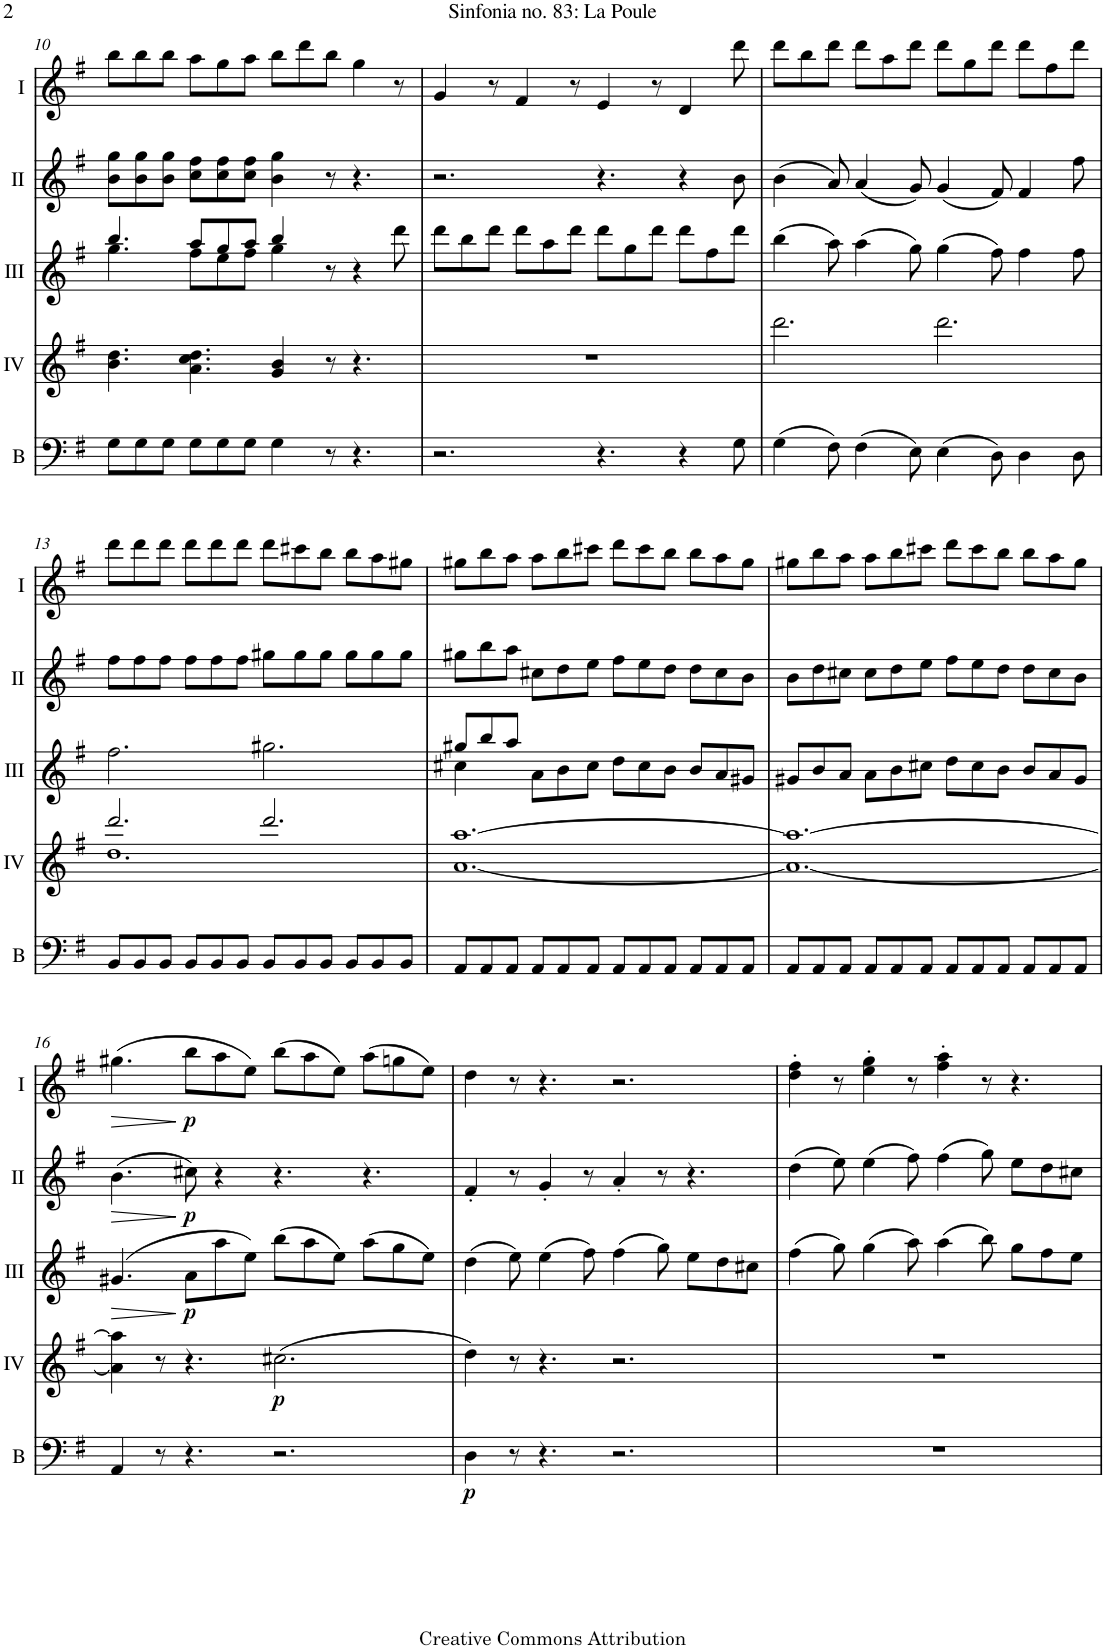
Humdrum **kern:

**kern	**dynam	**kern	**dynam	**kern	**dynam	**kern	**dynam	**kern	**dynam
*part5	*part5	*part4	*part4	*part3	*part3	*part2	*part2	*part1	*part1
*staff5	*staff5	*staff4	*staff4	*staff3	*staff3	*staff2	*staff2	*staff1	*staff1
*I"Bass	*	*I"Acc. 4	*	*I"Acc. 3	*	*I"Acc. 2	*	*I"Acc. 1	*
*I'B	*	*	*	*	*	*	*	*	*
!!LO:PB:g=z
*clefF4	*	*clefG2	*	*clefG2	*	*clefG2	*	*clefG2	*
*Trd7c12	*	*Trd7c12	*	*	*	*	*	*	*
*k[f#]	*	*k[f#]	*	*k[f#]	*	*k[f#]	*	*k[f#]	*
*M12/8	*	*M12/8	*	*M12/8	*	*M12/8	*	*M12/8	*
=10	=10	=10	=10	=10	=10	=10	=10	=10	=10
*	*	*	*	*^	*	*	*	*	*
8G\L	.	4.b\ 4.dd\	.	4.bb/	4.gg\	.	8b\ 8gg\L	.	8bb\L	.
8G\	.	.	.	.	.	.	8b\ 8gg\	.	8bb\	.
8G\J	.	.	.	.	.	.	8b\ 8gg\J	.	8bb\J	.
8G\L	.	4.a\ 4.cc\ 4.dd\	.	8aa/L	8ff#\L	.	8cc\ 8ff#\L	.	8aa\L	.
8G\	.	.	.	8gg/	8ee\	.	8cc\ 8ff#\	.	8gg\	.
8G\J	.	.	.	8aa/J	8ff#\J	.	8cc\ 8ff#\J	.	8aa\J	.
4G\	.	4g/ 4b/	.	4bb/	4gg\	.	4b\ 4gg\	.	8bb\L	.
.	.	.	.	.	.	.	.	.	8ddd\	.
8r	.	8r	.	8r	8ryy	.	8r	.	8bb\J	.
4.r	.	4.r	.	4r	4ryy	.	4.r	.	4gg\	.
.	.	.	.	8ddd\	8ryy	.	.	.	8r	.
*	*	*	*	*v	*v	*	*	*	*	*
=11	=11	=11	=11	=11	=11	=11	=11	=11	=11
2.r	.	1.r	.	8ddd\L	.	2.r	.	4g/	.
.	.	.	.	8bb\	.	.	.	.	.
.	.	.	.	8ddd\J	.	.	.	8r	.
.	.	.	.	8ddd\L	.	.	.	4f#/	.
.	.	.	.	8aa\	.	.	.	.	.
.	.	.	.	8ddd\J	.	.	.	8r	.
4.r	.	.	.	8ddd\L	.	4.r	.	4e/	.
.	.	.	.	8gg\	.	.	.	.	.
.	.	.	.	8ddd\J	.	.	.	8r	.
4r	.	.	.	8ddd\L	.	4r	.	4d/	.
.	.	.	.	8ff#\	.	.	.	.	.
8G\	.	.	.	8ddd\J	.	8b\	.	8ddd\	.
=12	=12	=12	=12	=12	=12	=12	=12	=12	=12
(4G\	.	2.ddd\	.	(4bb\	.	(4b\	.	8ddd\L	.
.	.	.	.	.	.	.	.	8bb\	.
8F#\)	.	.	.	8aa\)	.	8a/)	.	8ddd\J	.
(4F#\	.	.	.	(4aa\	.	(4a/	.	8ddd\L	.
.	.	.	.	.	.	.	.	8aa\	.
8E\)	.	.	.	8gg\)	.	8g/)	.	8ddd\J	.
(4E\	.	2.ddd\	.	(4gg\	.	(4g/	.	8ddd\L	.
.	.	.	.	.	.	.	.	8gg\	.
8D\)	.	.	.	8ff#\)	.	8f#/)	.	8ddd\J	.
4D\	.	.	.	4ff#\	.	4f#/	.	8ddd\L	.
.	.	.	.	.	.	.	.	8ff#\	.
8D\	.	.	.	8ff#\	.	8ff#\	.	8ddd\J	.
!!LO:LB:g=z
=13	=13	=13	=13	=13	=13	=13	=13	=13	=13
*	*	*^	*	*	*	*	*	*	*
8BB/L	.	2.ddd/	1.dd	.	2.ff#\	.	8ff#\L	.	8ddd\L	.
8BB/	.	.	.	.	.	.	8ff#\	.	8ddd\	.
8BB/J	.	.	.	.	.	.	8ff#\J	.	8ddd\J	.
8BB/L	.	.	.	.	.	.	8ff#\L	.	8ddd\L	.
8BB/	.	.	.	.	.	.	8ff#\	.	8ddd\	.
8BB/J	.	.	.	.	.	.	8ff#\J	.	8ddd\J	.
8BB/L	.	2.ddd/	.	.	2.gg#X\	.	8gg#X\L	.	8ddd\L	.
8BB/	.	.	.	.	.	.	8gg#\	.	8ccc#X\	.
8BB/J	.	.	.	.	.	.	8gg#\J	.	8bb\J	.
8BB/L	.	.	.	.	.	.	8gg#\L	.	8bb\L	.
8BB/	.	.	.	.	.	.	8gg#\	.	8aa\	.
8BB/J	.	.	.	.	.	.	8gg#\J	.	8gg#X\J	.
*	*	*v	*v	*	*	*	*	*	*	*
=14	=14	=14	=14	=14	=14	=14	=14	=14	=14
*	*	*	*	*^	*	*	*	*	*
8AA/L	.	[1.a [1.aa	.	8gg#X/L	4cc#X\	.	8gg#X\L	.	8gg#X\L	.
8AA/	.	.	.	8bb/	.	.	8bb\	.	8bb\	.
8AA/J	.	.	.	8aa/J	8ryy	.	8aa\J	.	8aa\J	.
8AA/L	.	.	.	8a\L	4ryy	.	8cc#X\L	.	8aa\L	.
8AA/	.	.	.	8b\	.	.	8dd\	.	8bb\	.
8AA/J	.	.	.	8cc#\J	8ryy	.	8ee\J	.	8ccc#X\J	.
8AA/L	.	.	.	8dd\L	4ryy	.	8ff#\L	.	8ddd\L	.
8AA/	.	.	.	8cc#\	.	.	8ee\	.	8ccc#\	.
8AA/J	.	.	.	8b\J	8ryy	.	8dd\J	.	8bb\J	.
8AA/L	.	.	.	8b/L	4ryy	.	8dd\L	.	8bb\L	.
8AA/	.	.	.	8a/	.	.	8cc#\	.	8aa\	.
8AA/J	.	.	.	8g#X/J	8ryy	.	8b\J	.	8gg#\J	.
*	*	*	*	*v	*v	*	*	*	*	*
=15	=15	=15	=15	=15	=15	=15	=15	=15	=15
8AA/L	.	1.a_ 1.aa_	.	8g#X/L	.	8b\L	.	8gg#X\L	.
8AA/	.	.	.	8b/	.	8dd\	.	8bb\	.
8AA/J	.	.	.	8a/J	.	8cc#X\J	.	8aa\J	.
8AA/L	.	.	.	8a\L	.	8cc#\L	.	8aa\L	.
8AA/	.	.	.	8b\	.	8dd\	.	8bb\	.
8AA/J	.	.	.	8cc#X\J	.	8ee\J	.	8ccc#X\J	.
8AA/L	.	.	.	8dd\L	.	8ff#\L	.	8ddd\L	.
8AA/	.	.	.	8cc#\	.	8ee\	.	8ccc#\	.
8AA/J	.	.	.	8b\J	.	8dd\J	.	8bb\J	.
8AA/L	.	.	.	8b/L	.	8dd\L	.	8bb\L	.
8AA/	.	.	.	8a/	.	8cc#\	.	8aa\	.
8AA/J	.	.	.	8g#/J	.	8b\J	.	8gg#\J	.
!!LO:LB:g=z
=16	=16	=16	=16	=16	=16	=16	=16	=16	=16
!	!	!	!	!	!LO:HP:b	!	!LO:HP:b	!	!LO:HP:b
4AA/	.	4a\] 4aa\]	.	(4.g#X/	>	(4.b\	>	(4.gg#X\	>
8r	.	8r	.	.	.	.	.	.	.
!	!	!	!	!	!LO:DY:n=1:b	!	!LO:DY:n=1:b	!	!LO:DY:n=1:b
4.r	.	4.r	.	8a\L	] p	8cc#X\)	] p	8bb\L	] p
.	.	.	.	8aa\	.	4r	.	8aa\	.
.	.	.	.	8ee\J)	.	.	.	8ee\J)	.
!	!	!	!LO:DY:b	!	!	!	!	!	!
2.r	.	(2.cc#X\	p	(8bb\L	.	4.r	.	(8bb\L	.
.	.	.	.	8aa\	.	.	.	8aa\	.
.	.	.	.	8ee\J)	.	.	.	8ee\J)	.
.	.	.	.	(8aa\L	.	4.r	.	(8aa\L	.
.	.	.	.	8gg\	.	.	.	8ggn\	.
.	.	.	.	8ee\J)	.	.	.	8ee\J)	.
=17	=17	=17	=17	=17	=17	=17	=17	=17	=17
!	!LO:DY:b	!	!	!	!	!	!	!	!
4D\	p	4dd\)	.	(4dd\	.	4f#'/	.	4dd\	.
8r	.	8r	.	8ee\)	.	8r	.	8r	.
4.r	.	4.r	.	(4ee\	.	4g'/	.	4.r	.
.	.	.	.	8ff#\)	.	8r	.	.	.
2.r	.	2.r	.	(4ff#\	.	4a'/	.	2.r	.
.	.	.	.	8gg\)	.	8r	.	.	.
.	.	.	.	8ee\L	.	4.r	.	.	.
.	.	.	.	8dd\	.	.	.	.	.
.	.	.	.	8cc#X\J	.	.	.	.	.
=18	=18	=18	=18	=18	=18	=18	=18	=18	=18
1.r	.	1.r	.	(4ff#\	.	(4dd\	.	4dd\' 4ff#\'	.
.	.	.	.	8gg\)	.	8ee\)	.	8r	.
.	.	.	.	(4gg\	.	(4ee\	.	4ee\' 4gg\'	.
.	.	.	.	8aa\)	.	8ff#\)	.	8r	.
.	.	.	.	(4aa\	.	(4ff#\	.	4ff#\' 4aa\'	.
.	.	.	.	8bb\)	.	8gg\)	.	8r	.
.	.	.	.	8gg\L	.	8ee\L	.	4.r	.
.	.	.	.	8ff#\	.	8dd\	.	.	.
.	.	.	.	8ee\J	.	8cc#X\J	.	.	.
=	=	=	=	=	=	=	=	=	=
*-	*-	*-	*-	*-	*-	*-	*-	*-	*-
